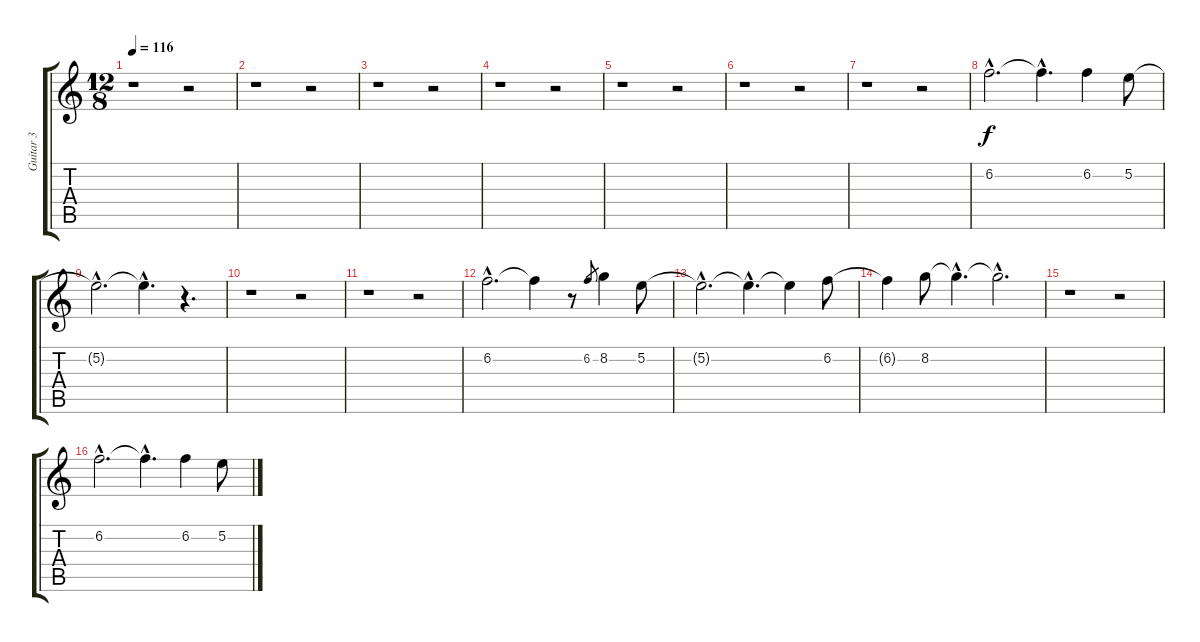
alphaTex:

\track ("Guitar 3" "Guitar 3") {instrument electricguitarclean}
\staff {score tabs}
\tuning (E4 B3 G3 D3 A2 E2) {hide}
\ts (12 8)
\tempo 116
\clef g2
\ks c
r.1{dy f} r.2 |
r.1 r.2 |
r.1 r.2 |
r.1 r.2 |
r.1 r.2 |
r.1 r.2 |
r.1 r.2 |
6.2{hac}.2{d} 6.2{hac t}.4{d} 6.2.4 5.2.8 |
5.2{hac t}.2{d} 5.2{hac t}.4{d} r.4{d} |
r.1 r.2 |
r.1 r.2 |
6.2{hac}.2{d} 6.2{t}.4 r.8 6.2.8{gr} 8.2.4 5.2.8 |
5.2{hac t}.2{d} 5.2{hac t}.4{d} 5.2{t}.4 6.2.8 |
6.2{t}.4 8.2.8 8.2{hac t}.4{d} 8.2{hac t}.2{d} |
r.1 r.2 |
6.2{hac}.2{d} 6.2{hac t}.4{d} 6.2.4 5.2.8
